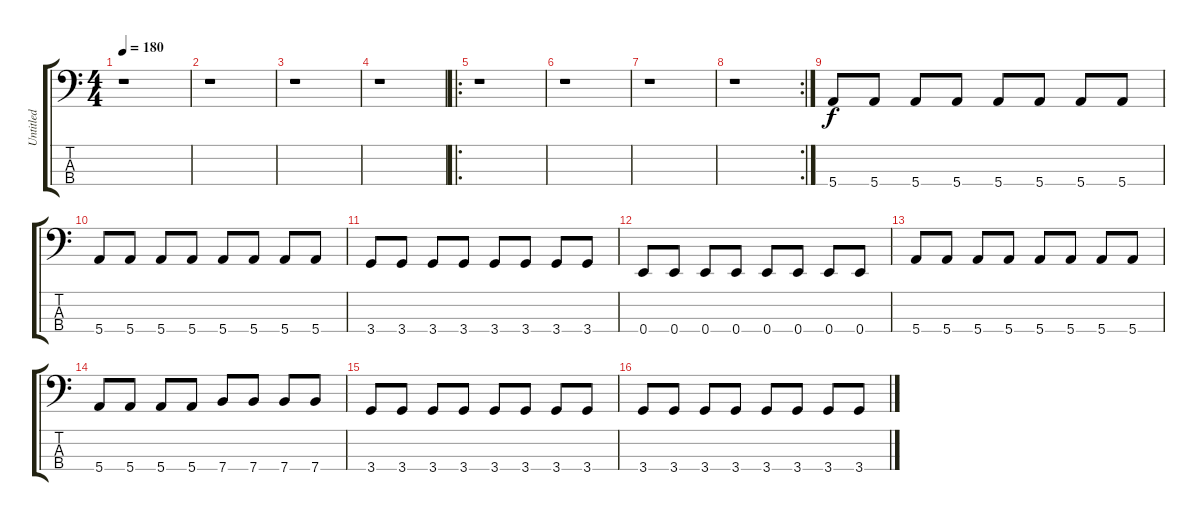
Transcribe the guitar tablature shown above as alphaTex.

\track ("Untitled" "Untitled") {instrument electricbassfinger}
\staff {score tabs}
\tuning (G2 D2 A1 E1) {hide}
\ts (4 4)
\tempo 180
\clef f4
\ks c
r.1{dy f} |
r.1 |
r.1 |
r.1 |
\ro
r.1 |
r.1 |
r.1 |
\rc 2
r.1 |
5.4.8 5.4.8 5.4.8 5.4.8 5.4.8 5.4.8 5.4.8 5.4.8 |
5.4.8 5.4.8 5.4.8 5.4.8 5.4.8 5.4.8 5.4.8 5.4.8 |
3.4.8 3.4.8 3.4.8 3.4.8 3.4.8 3.4.8 3.4.8 3.4.8 |
0.4.8 0.4.8 0.4.8 0.4.8 0.4.8 0.4.8 0.4.8 0.4.8 |
5.4.8 5.4.8 5.4.8 5.4.8 5.4.8 5.4.8 5.4.8 5.4.8 |
5.4.8 5.4.8 5.4.8 5.4.8 7.4.8 7.4.8 7.4.8 7.4.8 |
3.4.8 3.4.8 3.4.8 3.4.8 3.4.8 3.4.8 3.4.8 3.4.8 |
3.4.8 3.4.8 3.4.8 3.4.8 3.4.8 3.4.8 3.4.8 3.4.8
